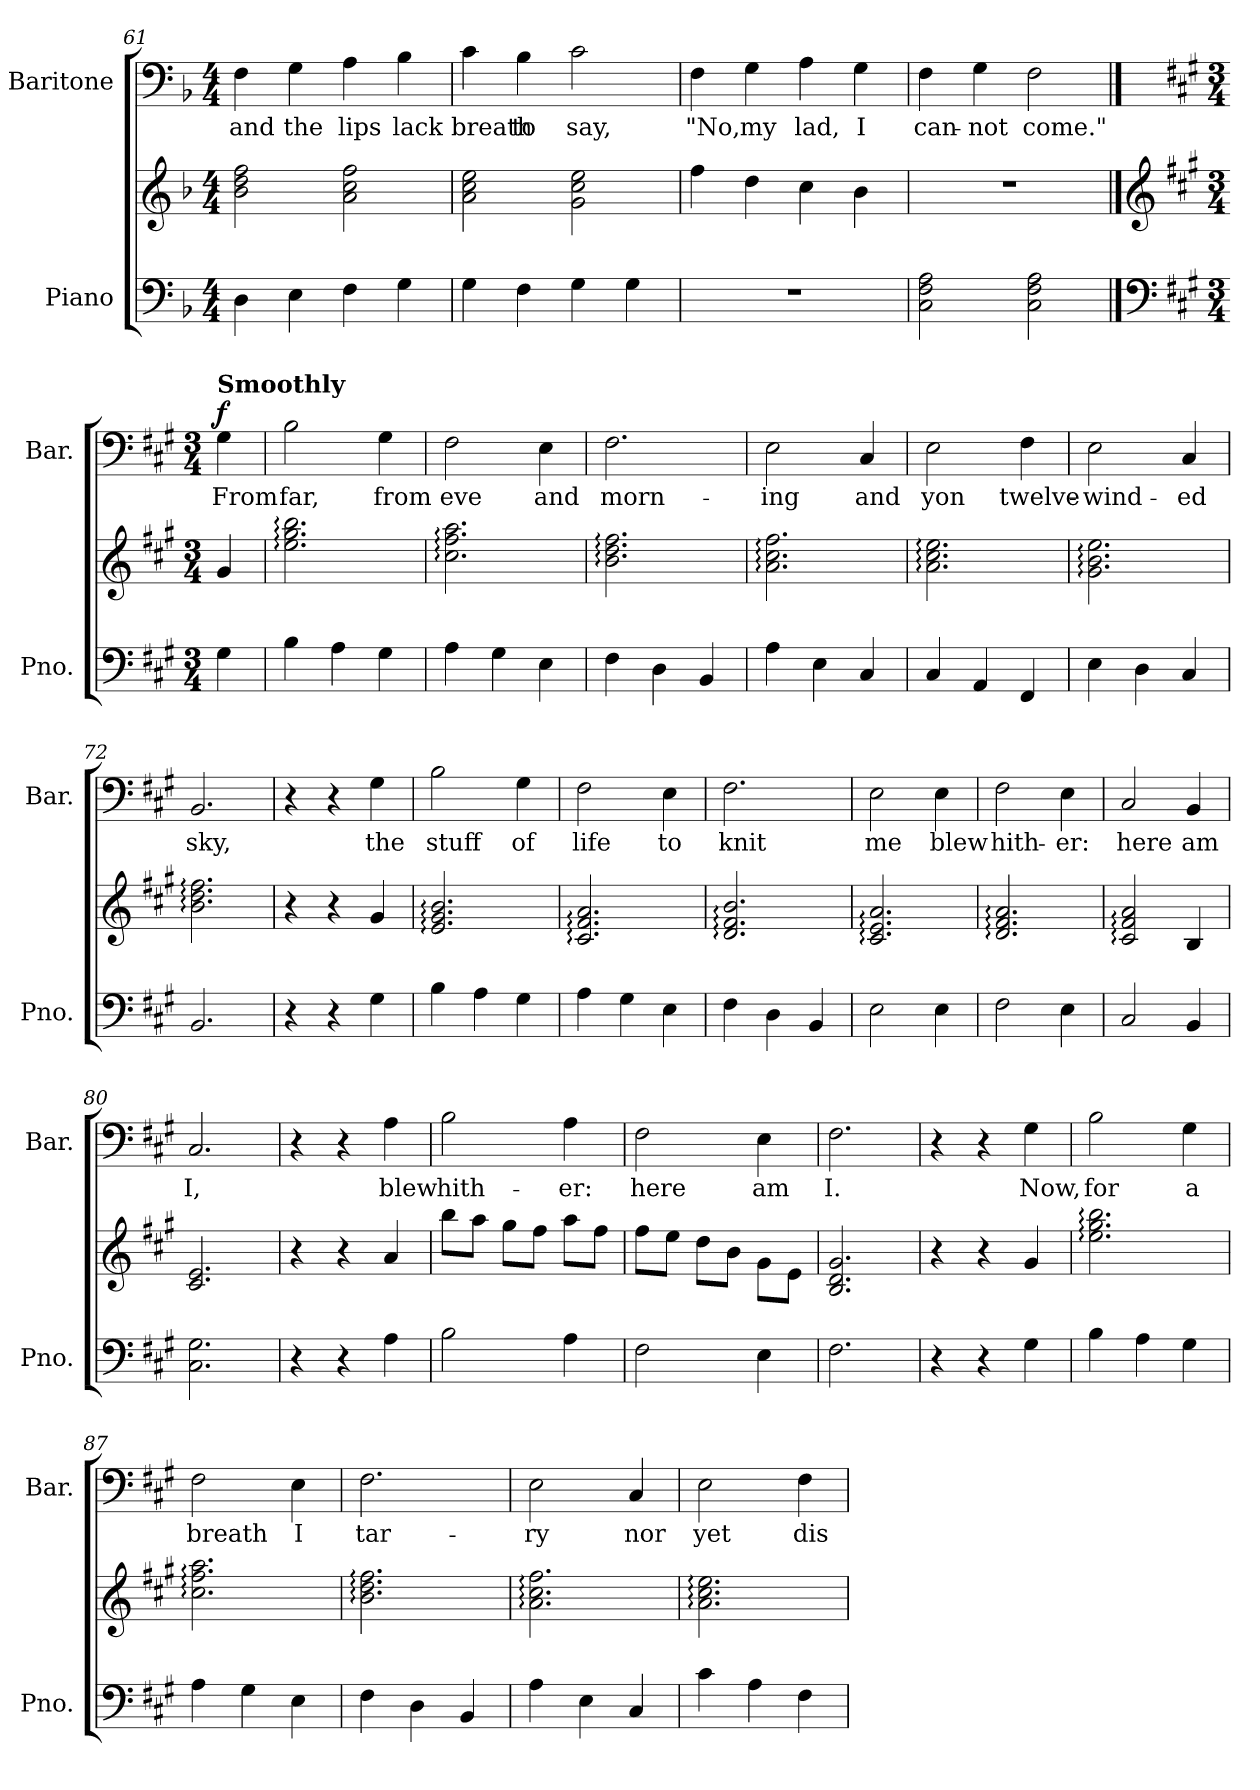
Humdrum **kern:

**kern	**kern	**dynam	**kern	**text	**dynam
*part2	*part2	*part2	*part1	*part1	*part1
*staff3	*staff2	*staff2/3	*staff1	*staff1	*staff1
*I"Piano	*	*	*I"Baritone	*	*
*I'Pno.	*	*	*I'Bar.	*	*
*clefF4	*clefG2	*	*clefF4	*	*
*k[b-]	*k[b-]	*	*k[b-]	*	*
*M4/4	*M4/4	*	*M4/4	*	*
=61	=61	=61	=61	=61	=61
4D\	2b-\ 2dd\ 2ff\	.	4F\	and	.
4E\	.	.	4G\	the	.
4F\	2a\ 2cc\ 2ff\	.	4A\	lips	.
4G\	.	.	4B-\	lack	.
!!LO:LB:g=z
=62	=62	=62	=62	=62	=62
4G\	2a\ 2cc\ 2ee\	.	4c\	breath	.
4F\	.	.	4B-\	to	.
4G\	2g\ 2cc\ 2ee\	.	2c\	say,	.
4G\	.	.	.	.	.
=63	=63	=63	=63	=63	=63
1r	4ff\	.	4F\	"No,	.
.	4dd\	.	4G\	my	.
.	4cc\	.	4A\	lad,	.
.	4b-\	.	4G\	I	.
=64	=64	=64	=64	=64	=64
2C\ 2F\ 2A\	1r	.	4F\	can-	.
.	.	.	4G\	-not	.
2C\ 2F\ 2A\	.	.	2F\	come."	.
!!LO:PB:g=z
==65	==65	==65	==65	==65	==65
*clefF4	*clefG2	*	*	*	*
*k[f#c#g#]	*k[f#c#g#]	*	*k[f#c#g#]	*	*
*M3/4	*M3/4	*	*M3/4	*	*
*	*	*	*MM120	*	*
!	!	!	!LO:TX:a:B:t=Smoothly	!	!
!	!	!LO:DY:b=2	!	!	!
!	!	!LO:DY:n=1:b	!	!	!LO:DY:a
4G#\	4g#/	mp mp	4G#\	From	f
=66	=66	=66	=66	=66	=66
4B\	2.ee\: 2.gg#\: 2.bb\:	.	2B\	far,	.
4A\	.	.	.	.	.
4G#\	.	.	4G#\	from	.
=67	=67	=67	=67	=67	=67
4A\	2.cc#\: 2.ff#\: 2.aa\:	.	2F#\	eve	.
4G#\	.	.	.	.	.
4E\	.	.	4E\	and	.
=68	=68	=68	=68	=68	=68
4F#\	2.b\: 2.dd\: 2.ff#\:	.	2.F#\	morn-	.
4D\	.	.	.	.	.
4BB/	.	.	.	.	.
=69	=69	=69	=69	=69	=69
4A\	2.a\: 2.cc#\: 2.ff#\:	.	2E\	-ing	.
4E\	.	.	.	.	.
4C#/	.	.	4C#/	and	.
=70	=70	=70	=70	=70	=70
4C#/	2.a\: 2.cc#\: 2.ee\:	.	2E\	yon	.
4AA/	.	.	.	.	.
4FF#/	.	.	4F#\	twelve-	.
=71	=71	=71	=71	=71	=71
4E\	2.g#\: 2.b\: 2.ee\:	.	2E\	-wind-	.
4D\	.	.	.	.	.
4C#/	.	.	4C#/	-ed	.
=72	=72	=72	=72	=72	=72
2.BB/	2.b\: 2.dd\: 2.ff#\:	.	2.BB/	sky,	.
!!LO:LB:g=z
=73	=73	=73	=73	=73	=73
4r	4r	.	4r	.	.
4r	4r	.	4r	.	.
4G#\	4g#/	.	4G#\	the	.
=74	=74	=74	=74	=74	=74
4B\	2.e/: 2.g#/: 2.b/:	.	2B\	stuff	.
4A\	.	.	.	.	.
4G#\	.	.	4G#\	of	.
=75	=75	=75	=75	=75	=75
4A\	2.c#/: 2.f#/: 2.a/:	.	2F#\	life	.
4G#\	.	.	.	.	.
4E\	.	.	4E\	to	.
=76	=76	=76	=76	=76	=76
4F#\	2.d/: 2.f#/: 2.b/:	.	2.F#\	knit	.
4D\	.	.	.	.	.
4BB/	.	.	.	.	.
=77	=77	=77	=77	=77	=77
2E\	2.c#/: 2.e/: 2.a/:	.	2E\	me	.
4E\	.	.	4E\	blew	.
=78	=78	=78	=78	=78	=78
2F#\	2.d/: 2.f#/: 2.a/:	.	2F#\	hith-	.
4E\	.	.	4E\	-er:	.
=79	=79	=79	=79	=79	=79
2C#/	2c#/: 2f#/: 2a/:	.	2C#/	here	.
4BB/	4B/	.	4BB/	am	.
=80	=80	=80	=80	=80	=80
2.C#\ 2.G#\	2.c#/ 2.e/	.	2.C#/	I,	.
=81	=81	=81	=81	=81	=81
4r	4r	.	4r	.	.
4r	4r	.	4r	.	.
4A\	4a/	.	4A\	blew	.
!!LO:LB:g=z
=82	=82	=82	=82	=82	=82
2B\	8bb\L	.	2B\	hith-	.
.	8aa\J	.	.	.	.
.	8gg#\L	.	.	.	.
.	8ff#\J	.	.	.	.
4A\	8aa\L	.	4A\	-er:	.
.	8ff#\J	.	.	.	.
=83	=83	=83	=83	=83	=83
2F#\	8ff#\L	.	2F#\	here	.
.	8ee\J	.	.	.	.
.	8dd\L	.	.	.	.
.	8b\J	.	.	.	.
4E\	8g#\L	.	4E\	am	.
.	8e\J	.	.	.	.
=84	=84	=84	=84	=84	=84
2.F#\	2.B/ 2.d/ 2.g#/	.	2.F#\	I.	.
=85	=85	=85	=85	=85	=85
4r	4r	.	4r	.	.
4r	4r	.	4r	.	.
4G#\	4g#/	.	4G#\	Now,	.
=86	=86	=86	=86	=86	=86
4B\	2.ee\: 2.gg#\: 2.bb\:	.	2B\	for	.
4A\	.	.	.	.	.
4G#\	.	.	4G#\	a	.
=87	=87	=87	=87	=87	=87
4A\	2.cc#\: 2.ff#\: 2.aa\:	.	2F#\	breath	.
4G#\	.	.	.	.	.
4E\	.	.	4E\	I	.
=88	=88	=88	=88	=88	=88
4F#\	2.b\: 2.dd\: 2.ff#\:	.	2.F#\	tar-	.
4D\	.	.	.	.	.
4BB/	.	.	.	.	.
=89	=89	=89	=89	=89	=89
4A\	2.a\: 2.cc#\: 2.ff#\:	.	2E\	-ry	.
4E\	.	.	.	.	.
4C#/	.	.	4C#/	nor	.
!!LO:PB:g=z
=90	=90	=90	=90	=90	=90
4c#\	2.a\: 2.cc#\: 2.ee\:	.	2E\	yet	.
4A\	.	.	.	.	.
4F#\	.	.	4F#\	dis-	.
=	=	=	=	=	=
*-	*-	*-	*-	*-	*-
